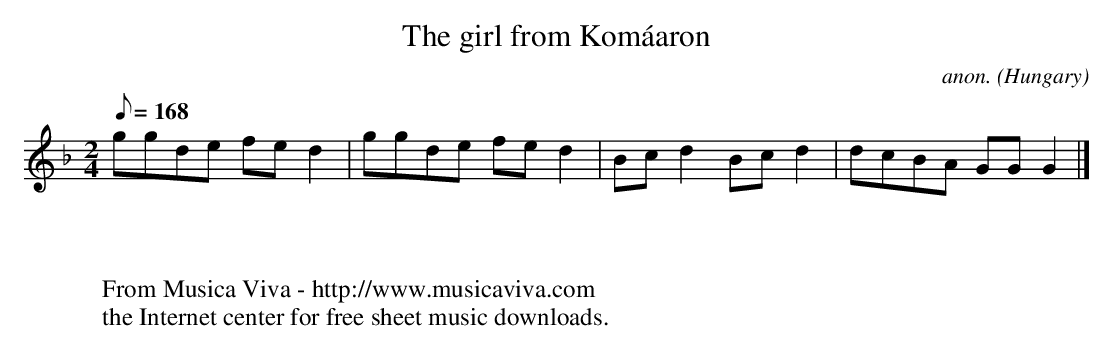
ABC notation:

X:1
T:The girl from Kom\'aaron
C:anon.
O:Hungary
M:2/4
L:1/8
Q:168
K:Gdor
ggde fed2|ggde fed2|Bcd2 Bcd2|dcBA GGG2|]
W:
W:
W:  From Musica Viva - http://www.musicaviva.com
W:  the Internet center for free sheet music downloads.
